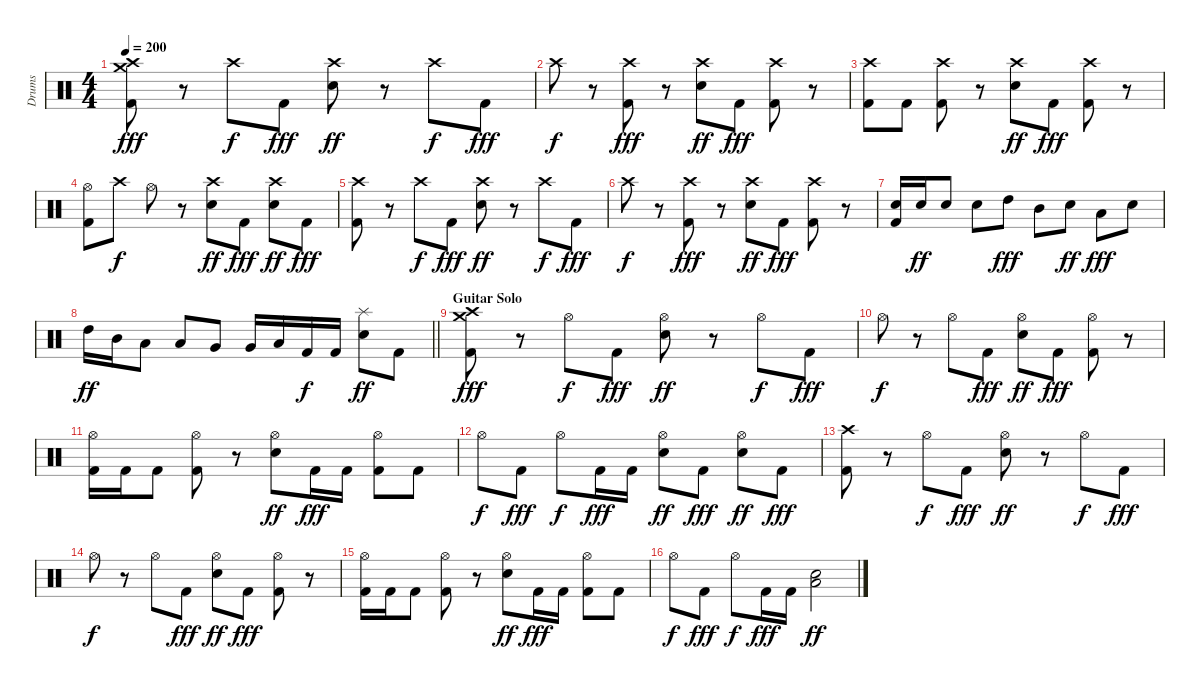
\track ("Drums" "Drums") {instrument percussion}
\staff {score}
\articulation defaults
\ts (4 4)
\tempo 200
\clef neutral
\ks c
("Crash medium (hit)" "Crash high (hit)" "Kick (hit) 2").8{dy fff} r.8 "Crash high (hit)".8{dy f} "Kick (hit) 2".8{dy fff} ("Crash high (hit)" "Electric Snare (hit)").8{dy ff} r.8 "Crash high (hit)".8{dy f} "Kick (hit) 2".8{dy fff} |
"Crash high (hit)".8{dy f} r.8 ("Crash high (hit)" "Kick (hit) 2").8{dy fff} r.8 ("Crash high (hit)" "Electric Snare (hit)").8{dy ff} "Kick (hit) 2".8{dy fff} ("Crash high (hit)" "Kick (hit) 2").8 r.8 |
("Crash high (hit)" "Kick (hit) 2").8 "Kick (hit) 2".8 ("Crash high (hit)" "Kick (hit) 2").8 r.8 ("Crash high (hit)" "Electric Snare (hit)").8{dy ff} "Kick (hit) 2".8{dy fff} ("Crash high (hit)" "Kick (hit) 2").8 r.8 |
("Hi-Hat (open)" "Kick (hit) 2").8 "Crash high (hit)".8{dy f} "Hi-Hat (open)".8 r.8 ("Crash high (hit)" "Electric Snare (hit)").8{dy ff} "Kick (hit) 2".8{dy fff} ("Crash high (hit)" "Electric Snare (hit)").8{dy ff} "Kick (hit) 2".8{dy fff} |
("Crash high (hit)" "Kick (hit) 2").8 r.8 "Crash high (hit)".8{dy f} "Kick (hit) 2".8{dy fff} ("Crash high (hit)" "Electric Snare (hit)").8{dy ff} r.8 "Crash high (hit)".8{dy f} "Kick (hit) 2".8{dy fff} |
"Crash high (hit)".8{dy f} r.8 ("Crash high (hit)" "Kick (hit) 2").8{dy fff} r.8 ("Crash high (hit)" "Electric Snare (hit)").8{dy ff} "Kick (hit) 2".8{dy fff} ("Crash high (hit)" "Kick (hit) 2").8 r.8 |
("Electric Snare (hit)" "Kick (hit) 2").16 "Electric Snare (hit)".16{dy ff} "Electric Snare (hit)".8 "Electric Snare (hit)".8 "High Tom (hit)".8{dy fff} "Mid Tom (hit)".8 "Electric Snare (hit)".8{dy ff} "Low Tom (hit)".8{dy fff} "Electric Snare (hit)".8 |
\barLineRight lightlight "High Tom (hit)".16{dy ff} "Mid Tom (hit)".16 "Low Tom (hit)".8 "Low Tom (hit)".8 "Very Low Tom (hit)".8 "Very Low Tom (hit)".16 "Low Floor Tom (hit)".16 "Kick (hit) 2".16{dy f} "Kick (hit) 2".16
("Splash (hit)" "Electric Snare (hit)").8{dy ff} "Kick (hit) 2".8 |
\section ("" "Guitar Solo")
("Crash medium (hit)" "Crash high (hit)" "Kick (hit) 2").8{dy fff} r.8 "Hi-Hat (open)".8{dy f} "Kick (hit) 2".8{dy fff} ("Hi-Hat (open)" "Electric Snare (hit)").8{dy ff} r.8 "Hi-Hat (open)".8{dy f} "Kick (hit) 2".8{dy fff} |
"Hi-Hat (open)".8{dy f} r.8 "Hi-Hat (open)".8 "Kick (hit) 2".8{dy fff} ("Hi-Hat (open)" "Electric Snare (hit)").8{dy ff} "Kick (hit) 2".8{dy fff} ("Hi-Hat (open)" "Kick (hit) 2").8 r.8 |
("Hi-Hat (open)" "Kick (hit) 2").16 "Kick (hit) 2".16 "Kick (hit) 2".8 ("Hi-Hat (open)" "Kick (hit) 2").8 r.8 ("Hi-Hat (open)" "Electric Snare (hit)").8{dy ff} "Kick (hit) 2".16{dy fff} "Kick (hit) 2".16 ("Hi-Hat (open)" "Kick (hit) 2").8 "Kick (hit) 2".8 |
"Hi-Hat (open)".8{dy f} "Kick (hit) 2".8{dy fff} "Hi-Hat (open)".8{dy f} "Kick (hit) 2".16{dy fff} "Kick (hit) 2".16 ("Hi-Hat (open)" "Electric Snare (hit)").8{dy ff} "Kick (hit) 2".8{dy fff} ("Hi-Hat (open)" "Electric Snare (hit)").8{dy ff} "Kick (hit) 2".8{dy fff} |
("Crash high (hit)" "Kick (hit) 2").8 r.8 "Hi-Hat (open)".8{dy f} "Kick (hit) 2".8{dy fff} ("Hi-Hat (open)" "Electric Snare (hit)").8{dy ff} r.8 "Hi-Hat (open)".8{dy f} "Kick (hit) 2".8{dy fff} |
"Hi-Hat (open)".8{dy f} r.8 "Hi-Hat (open)".8 "Kick (hit) 2".8{dy fff} ("Hi-Hat (open)" "Electric Snare (hit)").8{dy ff} "Kick (hit) 2".8{dy fff} ("Hi-Hat (open)" "Kick (hit) 2").8 r.8 |
("Hi-Hat (open)" "Kick (hit) 2").16 "Kick (hit) 2".16 "Kick (hit) 2".8 ("Hi-Hat (open)" "Kick (hit) 2").8 r.8 ("Hi-Hat (open)" "Electric Snare (hit)").8{dy ff} "Kick (hit) 2".16{dy fff} "Kick (hit) 2".16 ("Hi-Hat (open)" "Kick (hit) 2").8 "Kick (hit) 2".8 |
"Hi-Hat (open)".8{dy f} "Kick (hit) 2".8{dy fff} "Hi-Hat (open)".8{dy f} "Kick (hit) 2".16{dy fff} "Kick (hit) 2".16 ("Low Floor Tom (hit)" "Electric Snare (hit)").2{dy ff}
